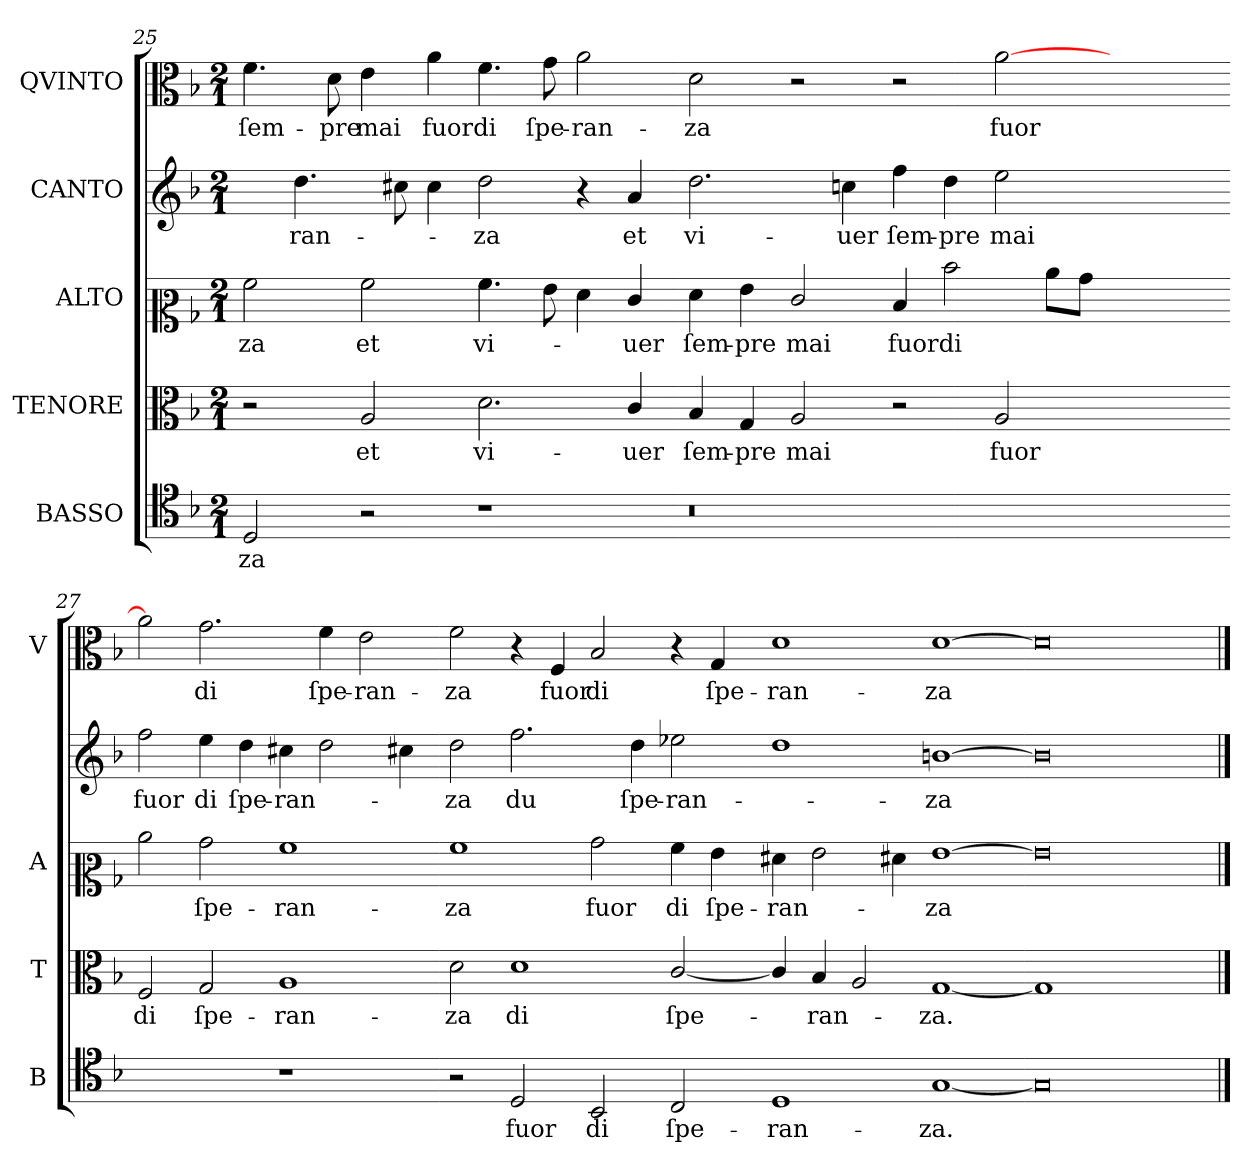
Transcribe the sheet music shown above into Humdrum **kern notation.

**kern	**text	**kern	**text	**kern	**text	**kern	**text	**kern	**text
*part5	*part5	*part4	*part4	*part3	*part3	*part2	*part2	*part1	*part1
*staff5	*staff5	*staff4	*staff4	*staff3	*staff3	*staff2	*staff2	*staff1	*staff1
*I"BASSO	*	*I"TENORE	*	*I"ALTO	*	*I"CANTO	*	*I"QVINTO	*
*I'B	*	*I'T	*	*I'A	*	*	*	*I'V	*
*clefC4	*	*clefC3	*	*clefC2	*	*clefG2	*	*clefC3	*
*k[b-]	*	*k[b-]	*	*k[b-]	*	*k[b-]	*	*k[b-]	*
*d:	*	*d:	*	*d:	*	*d:	*	*d:	*
*M2/1	*	*M2/1	*	*M2/1	*	*M2/1	*	*M2/1	*
=25	=25	=25	=25	=25	=25	=25	=25	=25	=25
2D/	-za	2r	.	2a\	-za	4ryy	.	4.f\	ſem-
.	.	.	.	.	.	4.dd\	-ran-	.	.
.	.	.	.	.	.	.	.	8d\	-pre
!	!	!	!LO:LY:i	!	!	!	!	!	!
2r	.	2A/	et	2a\	et	.	.	4e\	mai
.	.	.	.	.	.	8cc#X\	.	.	.
.	.	.	.	.	.	4cc#\	.	4a\	fuor
!	!	!	!LO:LY:i	!	!	!	!	!	!
1r	.	2.d\	vi-	4.a\	vi-	2dd\	-za	4.f\	di
.	.	.	.	8g\	.	.	.	8g\	ſpe-
.	.	.	.	4f\	.	4r	.	2a\	-ran-
!	!	!	!LO:LY:i	!	!	!	!	!	!
.	.	4c/	-uer	4e/	-uer	4a/	et	.	.
=26-	=26-	=26-	=26-	=26-	=26-	=26-	=26-	=26-	=26-
!	!	!	!LO:LY:i	!	!	!	!	!	!
0.r	.	4B-/	ſem-	4f\	ſem-	2.dd\	vi-	2d\	-za
!	!	!	!LO:LY:i	!	!	!	!	!	!
.	.	4G/	-pre	4g\	-pre	.	.	.	.
!	!	!	!LO:LY:i	!	!	!	!	!	!
.	.	2A/	mai	2e/	mai	.	.	2r	.
.	.	.	.	.	.	4ccn\	-uer	.	.
.	.	2r	.	4d/	fuor	4ff\	ſem-	2r	.
.	.	.	.	2dd\	di	4dd\	-pre	.	.
.	.	2A/	fuor	.	.	2ee\	mai	[2a\	fuor
.	.	.	.	8cc\L	.	.	.	.	.
.	.	.	.	8b-\J	.	.	.	.	.
.	.	1ryy	.	1ryy	.	1ryy	.	1ryy	.
=27-	=27-	=27-	=27-	=27-	=27-	=27-	=27-	=27-	=27-
1ryy	.	2F/	di	2cc\	.	2ff\	fuor	2a\]	.
.	.	2G/	ſpe-	2b-\	ſpe-	4ee\	di	2.g\	di
.	.	.	.	.	.	4dd\	ſpe-	.	.
1r	.	1A	-ran-	1a	-ran-	4cc#X\	-ran-	.	.
.	.	.	.	.	.	2dd\	.	4f\	ſpe-
.	.	.	.	.	.	.	.	2e\	-ran-
.	.	.	.	.	.	4cc#X\	.	.	.
=28-	=28-	=28-	=28-	=28-	=28-	=28-	=28-	=28-	=28-
2r	.	2d\	-za	1a	-za	2dd\	-za	2f\	-za
!	!	!	!	!	!	!	!LO:LY:i	!	!
2D/	fuor	1d	di	.	.	2.ff\	du	4r	.
.	.	.	.	.	.	.	.	4F/	fuor
2BB-/	di	.	.	2b-\	fuor	.	.	2B-/	di
!	!	!	!	!	!	!	!LO:LY:i	!	!
.	.	.	.	.	.	4dd\	ſpe-	.	.
!	!	!	!	!	!	!	!LO:LY:i	!	!
2C/	ſpe-	[2c/	ſpe-	4a\	di	2ee-X\	-ran-	4r	.
.	.	.	.	4g\	ſpe-	.	.	4G/	ſpe-
=29-	=29-	=29-	=29-	=29-	=29-	=29-	=29-	=29-	=29-
1D	-ran-	4c/]	.	4f#X\	-ran-	1dd	.	1d	-ran-
.	.	4B-/	-ran-	2g\	.	.	.	.	.
.	.	2A/	.	.	.	.	.	.	.
.	.	.	.	4f#X\	.	.	.	.	.
!	!	!	!	!	!	!	!LO:LY:i	!	!
[1G	-za.	[1G	-za.	[1g	-za	[1bn	-za	[1d	-za
=30-	=30-	=30-	=30-	=30-	=30-	=30-	=30-	=30-	=30-
0G]	.	1G]	.	0g]	.	0b]	.	0d]	.
.	.	1ryy	.	.	.	.	.	.	.
==	==	==	==	==	==	==	==	==	==
*-	*-	*-	*-	*-	*-	*-	*-	*-	*-
